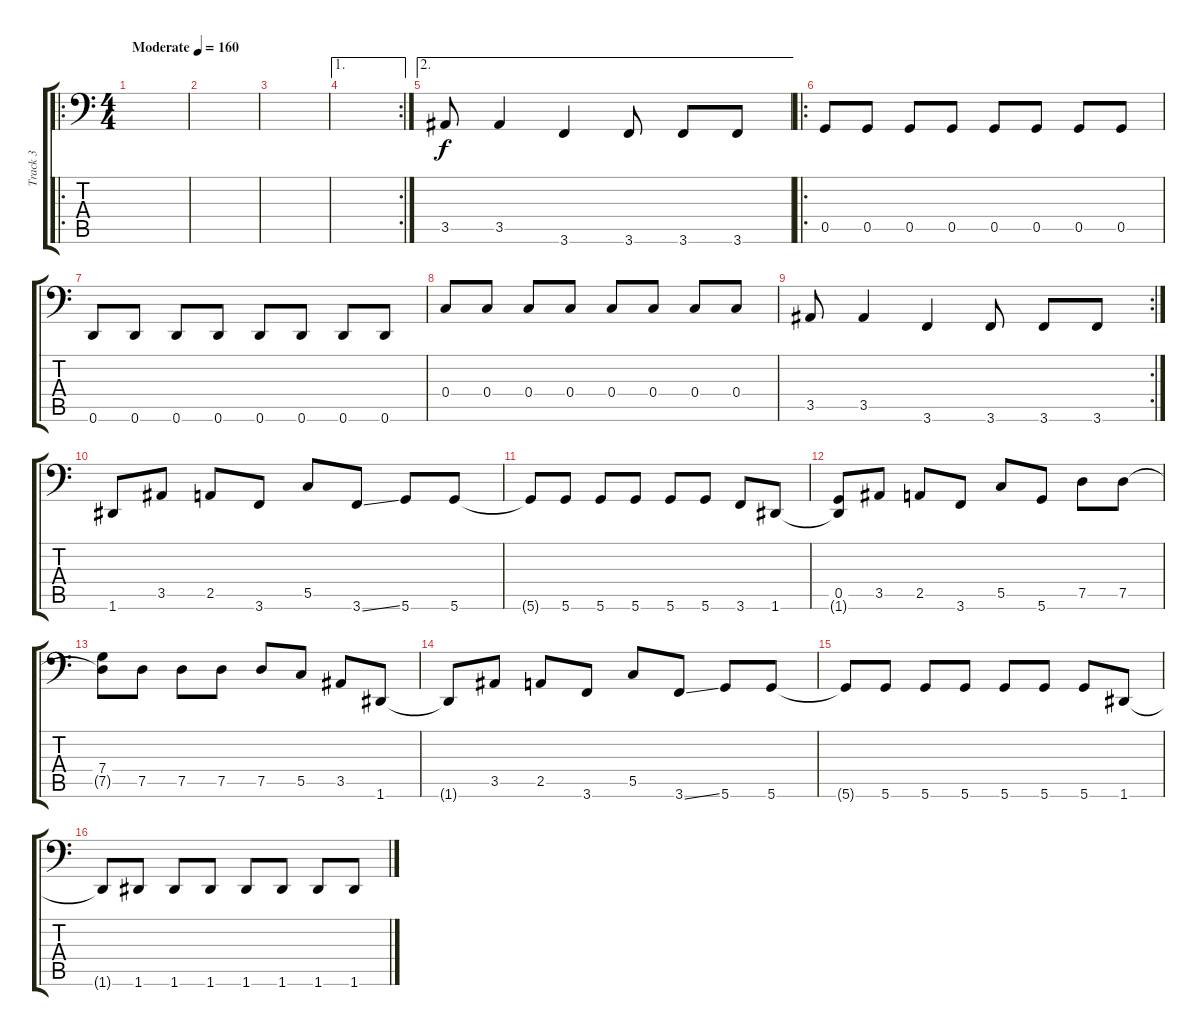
\track ("Track 3" "Track 3") {instrument electricbasspick}
\staff {score tabs}
\tuning (D3 A2 F2 C2 G1 D1) {hide}
\ro
\ts (4 4)
\tempo (160 "Moderate")
\clef f4
\ks c
|
|
|
\ae 1
\rc 2
|
\ae 2
3.5.8 3.5.4 3.6.4 3.6.8 3.6.8 3.6.8 |
\ro
0.5.8 0.5.8 0.5.8 0.5.8 0.5.8 0.5.8 0.5.8 0.5.8 |
0.6.8 0.6.8 0.6.8 0.6.8 0.6.8 0.6.8 0.6.8 0.6.8 |
0.4.8 0.4.8 0.4.8 0.4.8 0.4.8 0.4.8 0.4.8 0.4.8 |
\rc 2
3.5.8 3.5.4 3.6.4 3.6.8 3.6.8 3.6.8 |
1.6.8 3.5.8 2.5.8 3.6.8 5.5.8 3.6{ss}.8 5.6.8 5.6.8 |
5.6{t}.8 5.6.8 5.6.8 5.6.8 5.6.8 5.6.8 3.6.8 1.6.8 |
(0.5 1.6{t}).8 3.5.8 2.5.8 3.6.8 5.5.8 5.6.8 7.5.8 7.5.8 |
(7.4 7.5{t}).8 7.5.8 7.5.8 7.5.8 7.5.8 5.5.8 3.5.8 1.6.8 |
1.6{t}.8 3.5.8 2.5.8 3.6.8 5.5.8 3.6{ss}.8 5.6.8 5.6.8 |
5.6{t}.8 5.6.8 5.6.8 5.6.8 5.6.8 5.6.8 5.6.8 1.6.8 |
1.6{t}.8 1.6.8 1.6.8 1.6.8 1.6.8 1.6.8 1.6.8 1.6.8
